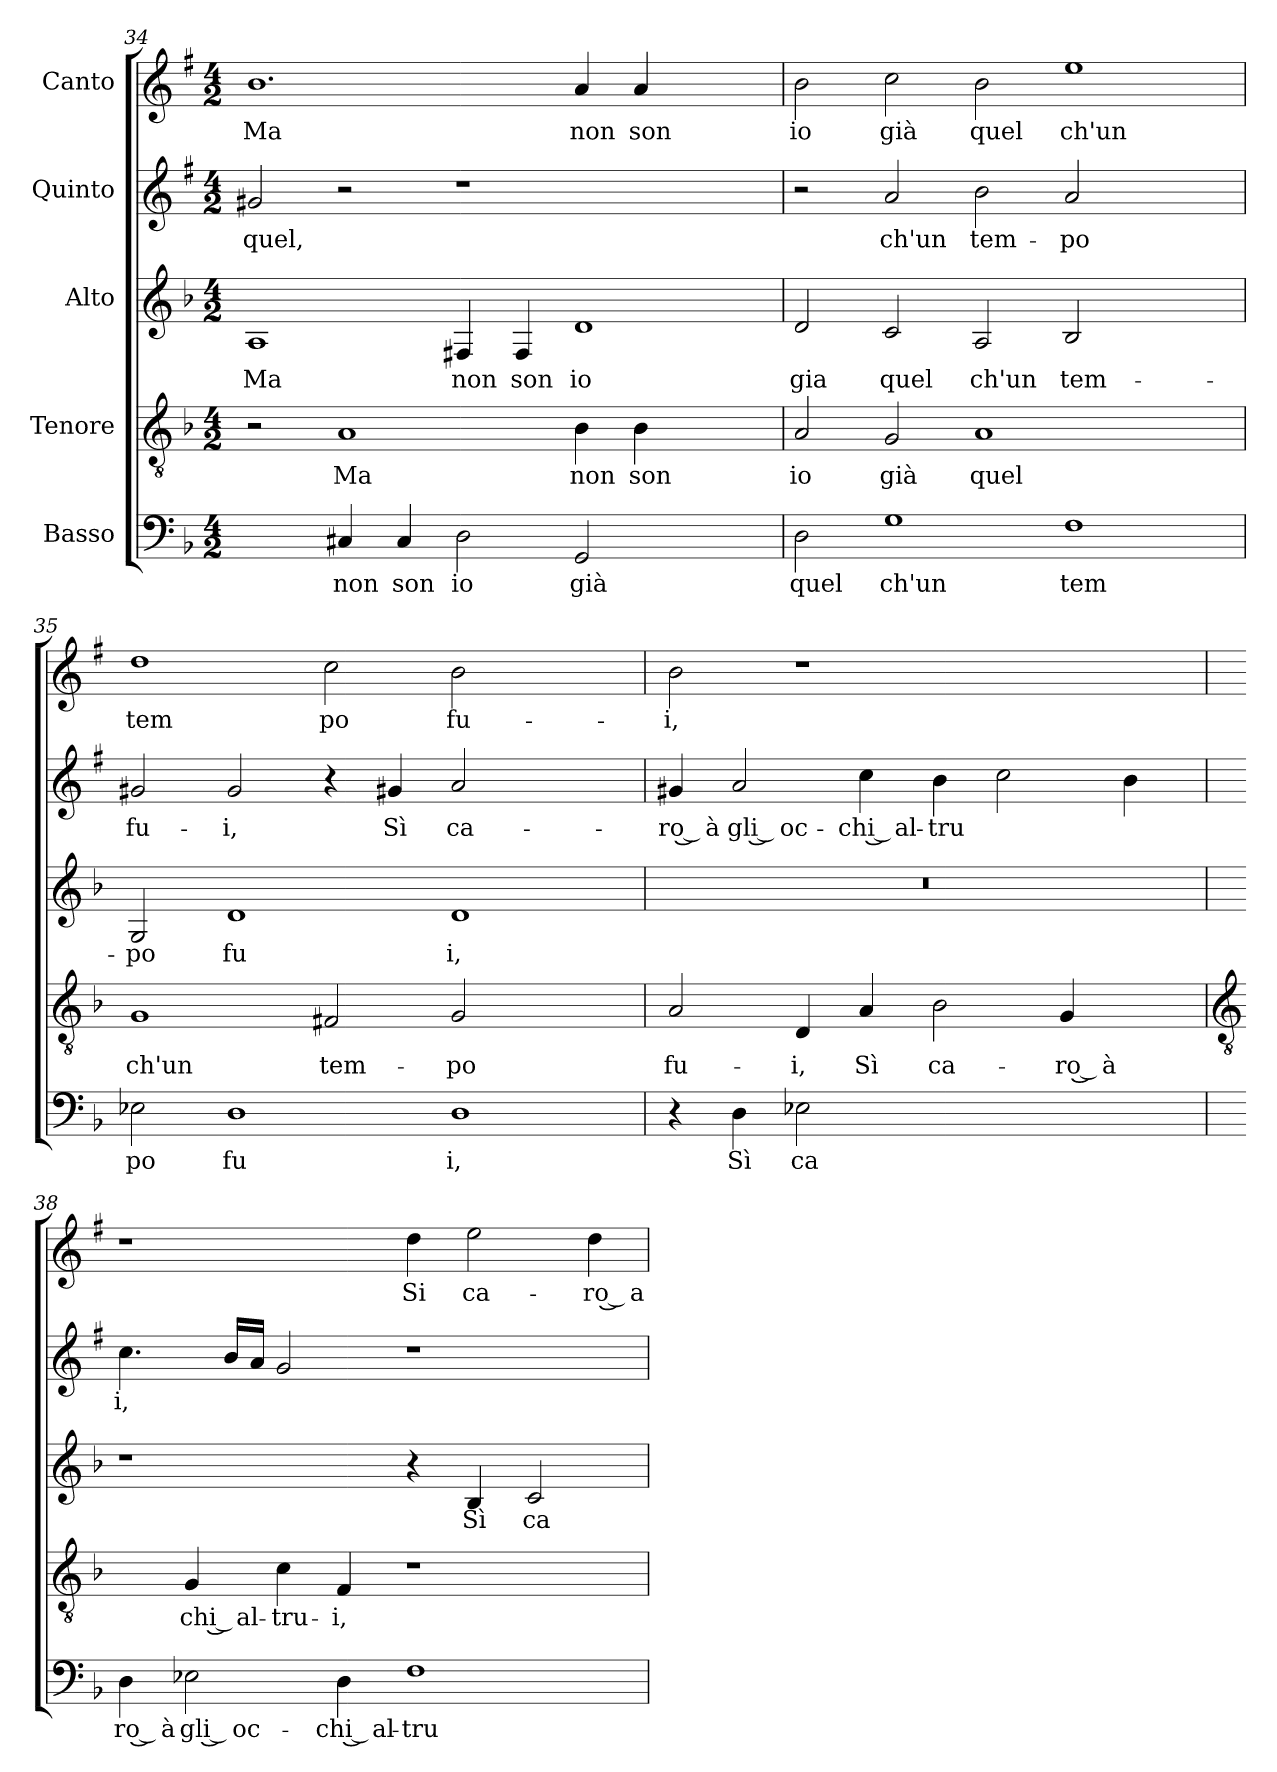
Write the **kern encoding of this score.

**kern	**text	**kern	**text	**kern	**text	**kern	**text	**kern	**text
*part5	*part5	*part4	*part4	*part3	*part3	*part2	*part2	*part1	*part1
*staff5	*staff5	*staff4	*staff4	*staff3	*staff3	*staff2	*staff2	*staff1	*staff1
*I"Basso	*	*I"Tenore	*	*I"Alto	*	*I"Quinto	*	*I"Canto	*
!!LO:LB:g=z
*clefF4	*	*clefGv2	*	*clefG2	*	*clefG2	*	*clefG2	*
*	*	*	*	*	*	*ITrd1c2	*	*ITrd1c2	*
*k[b-]	*	*k[b-]	*	*k[b-]	*	*k[b-]	*	*k[b-]	*
*F:	*	*F:	*	*F:	*	*F:	*	*F:	*
*M4/2	*	*M4/2	*	*M4/2	*	*M4/2	*	*M4/2	*
=34	=34	=34	=34	=34	=34	=34	=34	=34	=34
!	!	!	!	!	!LO:LY:b	!	!LO:LY:b	!	!LO:LY:b
*	*	*	*	*	*	*	*	*^	*
2Dyy]	.	2r	.	1A	Ma	2f#X	quel,	1.a	0ryy	Ma
!	!LO:LY:b	!	!LO:LY:b	!	!	!	!	!	!	!
4C#X	non	1A	Ma	.	.	2r	.	.	.	.
!	!LO:LY:b	!	!	!	!	!	!	!	!	!
4C#	son	.	.	.	.	.	.	.	.	.
!	!LO:LY:b	!	!	!	!LO:LY:b	!	!	!	!	!
2D	io	.	.	4F#X	non	1r	.	.	.	.
!	!	!	!	!	!LO:LY:b	!	!	!	!	!
.	.	.	.	4F#	son	.	.	.	.	.
!	!LO:LY:b	!	!LO:LY:b	!	!LO:LY:b	!	!	!	!	!LO:LY:b
2GG	già	4B-	non	1d	io	.	.	4g	.	non
!	!	!	!LO:LY:b	!	!	!	!	!	!	!LO:LY:b
.	.	4B-	son	.	.	.	.	4g	.	son
2ryy	.	2ryy	.	.	.	2ryy	.	2ryy	2ryy	.
=35	=35	=35	=35	=35	=35	=35	=35	=35	=35	=35
!	!LO:LY:b	!	!LO:LY:b	!	!LO:LY:b	!	!	!	!	!LO:LY:b
2D	quel	2A	io	2d	gia	2r	.	2a	0ryy	io
!	!LO:LY:b	!	!LO:LY:b	!	!LO:LY:b	!	!LO:LY:b	!	!	!LO:LY:b
1G	ch'un	2G	già	2c	quel	2g	ch'un	2b-	.	già
!	!	!	!LO:LY:b	!	!LO:LY:b	!	!LO:LY:b	!	!	!LO:LY:b
.	.	1A	quel	2A	ch'un	2a	tem-	2a	.	quel
!	!LO:LY:b	!	!	!	!LO:LY:b	!	!LO:LY:b	!	!	!LO:LY:b
1F	tem	.	.	2B-	tem-	2g	-po	1dd	.	ch'un
.	.	2ryy	.	2ryy	.	2ryy	.	.	2ryy	.
=35	=35	=35	=35	=35	=35	=35	=35	=35	=35	=35
!	!LO:LY:b	!	!LO:LY:b	!	!LO:LY:b	!	!LO:LY:b	!	!	!LO:LY:b
2E-X	po	1G	ch'un	2G	-po	2f#X	fu-	1cc	0ryy	tem
!	!LO:LY:b	!	!	!	!LO:LY:b	!	!LO:LY:b	!	!	!
1D	fu	.	.	1d	fu	2f#	-i,	.	.	.
!	!	!	!LO:LY:b	!	!	!	!	!	!	!LO:LY:b
.	.	2F#X	tem-	.	.	4r	.	2b-	.	po
!	!	!	!	!	!	!	!LO:LY:b	!	!	!
.	.	.	.	.	.	4f#X	Sì	.	.	.
!	!LO:LY:b	!	!LO:LY:b	!	!LO:LY:b	!	!LO:LY:b	!	!	!LO:LY:b
1D	i,	2G	-po	1d	i,	2g	ca-	2a	.	fu-
.	.	2ryy	.	.	.	2ryy	.	2ryy	2ryy	.
!!LO:LB:g=z	!!
=37	=37	=37	=37	=37	=37	=37	=37	=37	=37	=37
!	!	!	!LO:LY:b	!	!	!	!LO:LY:b	!	!	!LO:LY:b
4r	.	2A	fu-	0r	.	4f#X	-ro͜ à	2a	1ryy	-i,
!	!LO:LY:b	!	!	!	!	!	!LO:LY:b	!	!	!
4D	Sì	.	.	.	.	2g	gli͜ oc-	.	.	.
!	!LO:LY:b	!	!LO:LY:b	!	!	!	!	!	!	!
2E-X	ca	4D	-i,	.	.	.	.	1r	.	.
!	!	!	!LO:LY:b	!	!	!	!LO:LY:b	!	!	!
.	.	4A	Sì	.	.	4b-	-chi͜ al-	.	.	.
!	!	!	!LO:LY:b	!	!	!	!LO:LY:b	!	!	!
1ryy	.	2B-	ca-	.	.	4a	-tru	.	2ryy	.
.	.	.	.	.	.	2b-	.	.	.	.
!	!	!	!LO:LY:b	!	!	!	!	!	!	!
.	.	4G	-ro͜ à	.	.	.	.	2ryy	4ryy	.
!	!	!	!LO:LY:b	!	!	!	!	!	!	!
.	.	[4B-yy	gli͜ oc	.	.	4a	.	.	8ryy	.
.	.	.	.	.	.	.	.	.	8ryy	.
*	*	*	*	*	*	*	*	*v	*v	*
!!LO:LB:g=z
=38	=38	=38	=38	=38	=38	=38	=38	=38	=38
*	*	*clefGv2	*	*	*	*	*	*	*
*	*	*	*	*	*	*	*	*^	*
!	!LO:LY:b	!	!	!	!	!	!LO:LY:b	!	!	!
*	*	*	*	*	*	*	*	*v	*v	*
4D	ro͜ à	4B-yy]	.	1r	.	4.b-	i,	1r	.
!	!LO:LY:b	!	!LO:LY:b	!	!	!	!	!	!
2E-X	gli͜ oc-	4G	chi͜ al-	.	.	.	.	.	.
.	.	.	.	.	.	16aLL	.	.	.
.	.	.	.	.	.	16gJJ	.	.	.
!	!	!	!LO:LY:b	!	!	!	!	!	!
.	.	4c	-tru-	.	.	2f	.	.	.
!	!LO:LY:b	!	!LO:LY:b	!	!	!	!	!	!
4D	-chi͜ al-	4F	-i,	.	.	.	.	.	.
!	!LO:LY:b	!	!	!	!	!	!	!	!LO:LY:b
1F	-tru	1r	.	4r	.	1r	.	4cc	Si
!	!	!	!	!	!LO:LY:b	!	!	!	!LO:LY:b
.	.	.	.	4B-	Sì	.	.	2dd	ca-
!	!	!	!	!	!LO:LY:b	!	!	!	!
.	.	.	.	2c	ca-	.	.	.	.
!	!	!	!	!	!	!	!	!	!LO:LY:b
.	.	.	.	.	.	.	.	4cc	-ro͜ a-
=	=	=	=	=	=	=	=	=	=
*-	*-	*-	*-	*-	*-	*-	*-	*-	*-
